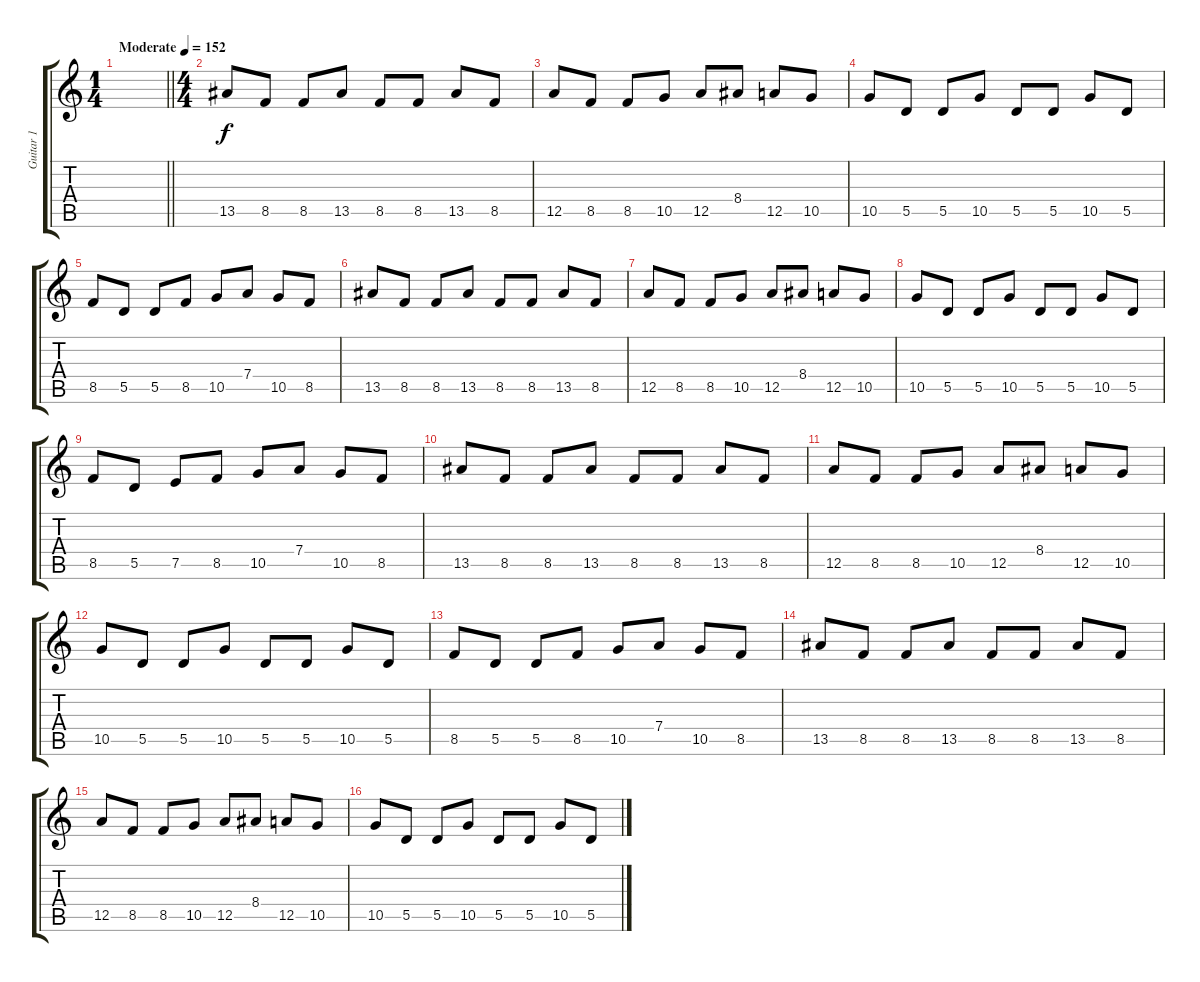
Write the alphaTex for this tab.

\track ("Guitar 1" "Guitar 1") {instrument distortionguitar}
\staff {score tabs}
\tuning (E4 B3 G3 D3 A2 D2) {hide}
\ts (1 4)
\tempo (152 "Moderate")
\clef g2
\barLineRight lightlight
\ks c
|
\ts (4 4)
13.5.8 8.5.8 8.5.8 13.5.8 8.5.8 8.5.8 13.5.8 8.5.8 |
12.5.8 8.5.8 8.5.8 10.5.8 12.5.8 8.4.8 12.5.8 10.5.8 |
10.5.8 5.5.8 5.5.8 10.5.8 5.5.8 5.5.8 10.5.8 5.5.8 |
8.5.8 5.5.8 5.5.8 8.5.8 10.5.8 7.4.8 10.5.8 8.5.8 |
13.5.8 8.5.8 8.5.8 13.5.8 8.5.8 8.5.8 13.5.8 8.5.8 |
12.5.8 8.5.8 8.5.8 10.5.8 12.5.8 8.4.8 12.5.8 10.5.8 |
10.5.8 5.5.8 5.5.8 10.5.8 5.5.8 5.5.8 10.5.8 5.5.8 |
8.5.8 5.5.8 7.5.8 8.5.8 10.5.8 7.4.8 10.5.8 8.5.8 |
13.5.8 8.5.8 8.5.8 13.5.8 8.5.8 8.5.8 13.5.8 8.5.8 |
12.5.8 8.5.8 8.5.8 10.5.8 12.5.8 8.4.8 12.5.8 10.5.8 |
10.5.8 5.5.8 5.5.8 10.5.8 5.5.8 5.5.8 10.5.8 5.5.8 |
8.5.8 5.5.8 5.5.8 8.5.8 10.5.8 7.4.8 10.5.8 8.5.8 |
13.5.8 8.5.8 8.5.8 13.5.8 8.5.8 8.5.8 13.5.8 8.5.8 |
12.5.8 8.5.8 8.5.8 10.5.8 12.5.8 8.4.8 12.5.8 10.5.8 |
10.5.8 5.5.8 5.5.8 10.5.8 5.5.8 5.5.8 10.5.8 5.5.8
